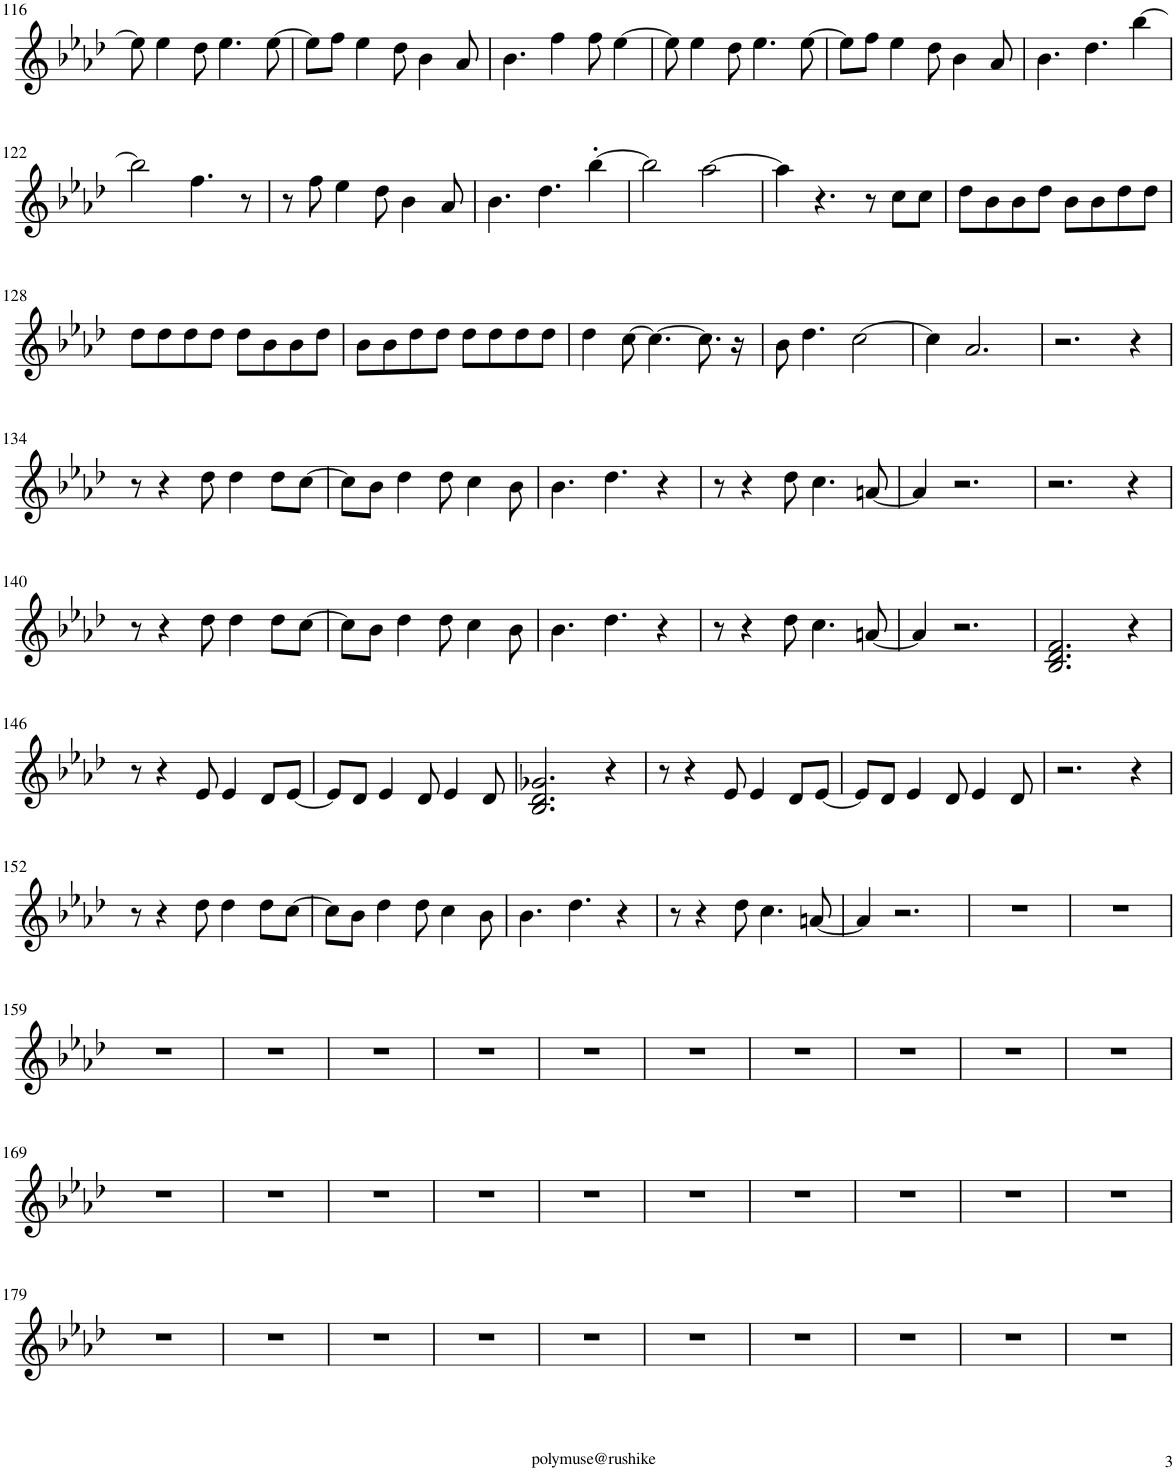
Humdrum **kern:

**kern
*part1
*staff1
*I"Piano
*I'Pno.
!!LO:PB:g=z
*clefG2
*k[b-e-a-d-]
*M4/4
=116
8ee-\]
4ee-\
8dd-\
4.ee-\
[8ee-\
=117
8ee-\L]
8ff\J
4ee-\
8dd-\
4b-\
8a-/
=118
4.b-\
4ff\
8ff\
[4ee-\
=119
8ee-\]
4ee-\
8dd-\
4.ee-\
[8ee-\
=120
8ee-\L]
8ff\J
4ee-\
8dd-\
4b-\
8a-/
=121
4.b-\
4.dd-\
[4bb-\
!!LO:LB:g=z
=122
2bb-\]
4.ff\
8r
=123
8r
8ff\
4ee-\
8dd-\
4b-\
8a-/
=124
4.b-\
4.dd-\
[4bb-'\
=125
2bb-\]
[2aa-\
=126
4aa-\]
4.r
8r
8cc\L
8cc\J
=127
8dd-\L
8b-\
8b-\
8dd-\J
8b-\L
8b-\
8dd-\
8dd-\J
!!LO:LB:g=z
=128
8dd-\L
8dd-\
8dd-\
8dd-\J
8dd-\L
8b-\
8b-\
8dd-\J
=129
8b-\L
8b-\
8dd-\
8dd-\J
8dd-\L
8dd-\
8dd-\
8dd-\J
=130
4dd-\
[8cc\
4.cc\_
8.cc\]
16r
=131
8b-\
4.dd-\
[2cc\
=132
4cc\]
2.a-/
=133
2.r
4r
!!LO:LB:g=z
=134
8r
4r
8dd-\
4dd-\
8dd-\L
[8cc\J
=135
8cc\L]
8b-\J
4dd-\
8dd-\
4cc\
8b-\
=136
4.b-\
4.dd-\
4r
=137
8r
4r
8dd-\
4.cc\
[8an/
=138
4a/]
2.r
=139
2.r
4r
!!LO:LB:g=z
=140
8r
4r
8dd-\
4dd-\
8dd-\L
[8cc\J
=141
8cc\L]
8b-\J
4dd-\
8dd-\
4cc\
8b-\
=142
4.b-\
4.dd-\
4r
=143
8r
4r
8dd-\
4.cc\
[8an/
=144
4a/]
2.r
=145
2.B-/ 2.d-/ 2.f/
4r
!!LO:LB:g=z
=146
8r
4r
8e-/
4e-/
8d-/L
[8e-/J
=147
8e-/L]
8d-/J
4e-/
8d-/
4e-/
8d-/
=148
2.B-/ 2.d-/ 2.g-X/
4r
=149
8r
4r
8e-/
4e-/
8d-/L
[8e-/J
=150
8e-/L]
8d-/J
4e-/
8d-/
4e-/
8d-/
=151
2.r
4r
!!LO:LB:g=z
=152
8r
4r
8dd-\
4dd-\
8dd-\L
[8cc\J
=153
8cc\L]
8b-\J
4dd-\
8dd-\
4cc\
8b-\
=154
4.b-\
4.dd-\
4r
=155
8r
4r
8dd-\
4.cc\
[8an/
=156
4a/]
2.r
=157
1r
=158
1r
!!LO:LB:g=z
=159
1r
=160
1r
=161
1r
=162
1r
=163
1r
=164
1r
=165
1r
=166
1r
=167
1r
=168
1r
!!LO:LB:g=z
=169
1r
=170
1r
=171
1r
=172
1r
=173
1r
=174
1r
=175
1r
=176
1r
=177
1r
=178
1r
!!LO:LB:g=z
=179
1r
=180
1r
=181
1r
=182
1r
=183
1r
=184
1r
=185
1r
=186
1r
=187
1r
=188
1r
=
*-
